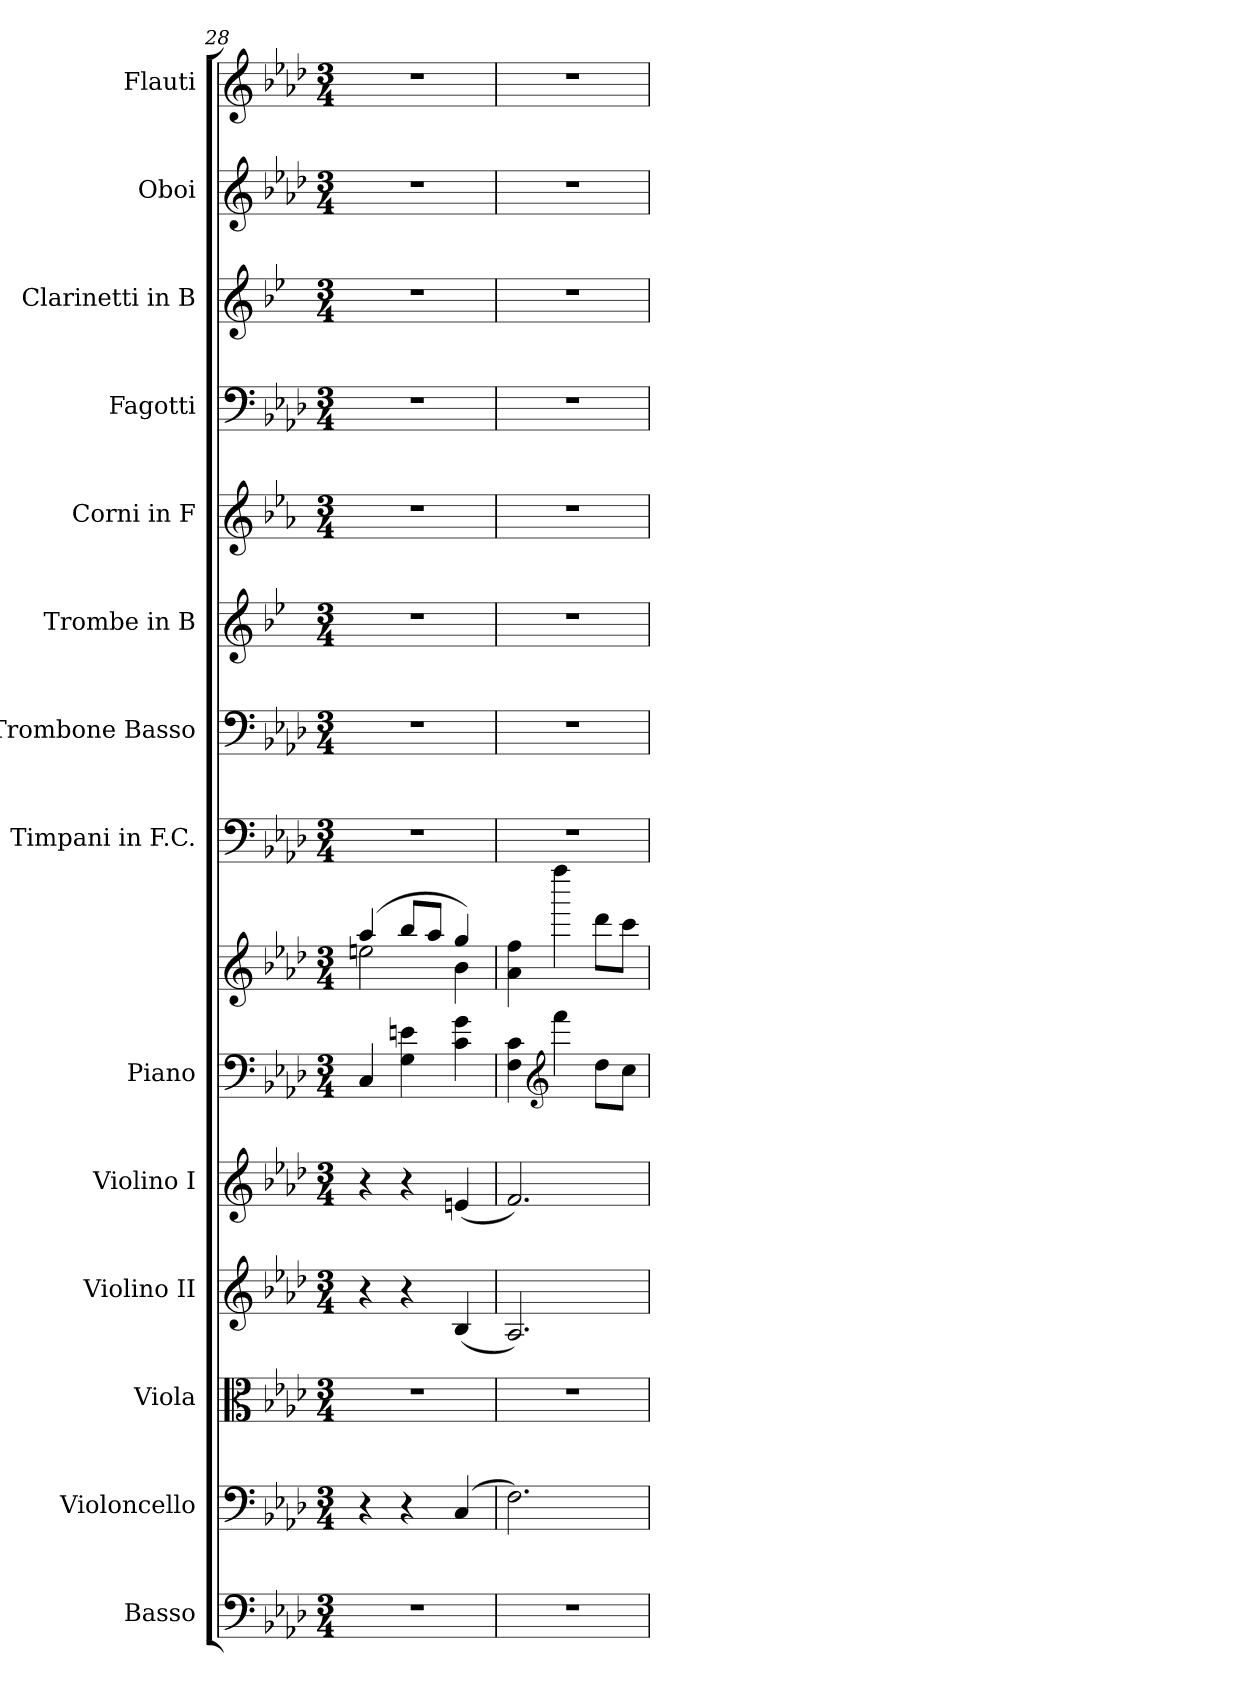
**kern	**kern	**kern	**kern	**kern	**kern	**kern	**kern	**kern	**kern	**kern	**kern	**kern	**kern	**kern
*part14	*part13	*part12	*part11	*part10	*part9	*part9	*part8	*part7	*part6	*part5	*part4	*part3	*part2	*part1
*staff15	*staff14	*staff13	*staff12	*staff11	*staff10	*staff9	*staff8	*staff7	*staff6	*staff5	*staff4	*staff3	*staff2	*staff1
*I"Basso	*I"Violoncello	*I"Viola	*I"Violino II	*I"Violino I	*I"Piano	*	*I"Timpani in F.C.	*I"Trombone Basso	*I"Trombe in B	*I"Corni in F	*I"Fagotti	*I"Clarinetti in B	*I"Oboi	*I"Flauti
*	*	*	*	*	*I'Pno.	*	*I'Timp.	*	*	*	*	*	*I'Ob.	*I'Fl.
*clefF4	*clefF4	*clefC3	*clefG2	*clefG2	*clefF4	*clefG2	*clefF4	*clefF4	*clefG2	*clefG2	*clefF4	*clefG2	*clefG2	*clefG2
*ITrd7c12	*	*	*	*	*	*	*	*	*ITrd1c2	*ITrd4c7	*	*ITrd1c2	*	*
*k[b-e-a-d-]	*k[b-e-a-d-]	*k[b-e-a-d-]	*k[b-e-a-d-]	*k[b-e-a-d-]	*k[b-e-a-d-]	*k[b-e-a-d-]	*k[b-e-a-d-]	*k[b-e-a-d-]	*k[b-e-a-d-]	*k[b-e-a-d-]	*k[b-e-a-d-]	*k[b-e-a-d-]	*k[b-e-a-d-]	*k[b-e-a-d-]
*M3/4	*M3/4	*M3/4	*M3/4	*M3/4	*M3/4	*M3/4	*M3/4	*M3/4	*M3/4	*M3/4	*M3/4	*M3/4	*M3/4	*M3/4
=28	=28	=28	=28	=28	=28	=28	=28	=28	=28	=28	=28	=28	=28	=28
*	*	*	*	*	*	*^	*	*	*	*	*	*	*	*
2.r	4r	2.r	4r	4r	4C/	(>4aa-/	2een\	2.r	2.r	2.r	2.r	2.r	2.r	2.r	2.r
.	4r	.	4r	4r	4G\ 4en\	8bb-/L	.	.	.	.	.	.	.	.	.
.	.	.	.	.	.	8aa-/J	.	.	.	.	.	.	.	.	.
.	(<4C/	.	(<4B-/	(<4en/	4c\ 4g\	4gg/)	4b-\	.	.	.	.	.	.	.	.
*	*	*	*	*	*	*v	*v	*	*	*	*	*	*	*	*
=29	=29	=29	=29	=29	=29	=29	=29	=29	=29	=29	=29	=29	=29	=29
2.r	2.F\)	2.r	2.A-/)	2.f/)	4F\ 4c\	4a-\ 4ff\	2.r	2.r	2.r	2.r	2.r	2.r	2.r	2.r
*	*	*	*	*	*clefG2	*	*	*	*	*	*	*	*	*
.	.	.	.	.	4fff\	4ffff\	.	.	.	.	.	.	.	.
.	.	.	.	.	8dd-\L	8ddd-\L	.	.	.	.	.	.	.	.
.	.	.	.	.	8cc\J	8ccc\J	.	.	.	.	.	.	.	.
=	=	=	=	=	=	=	=	=	=	=	=	=	=	=
*-	*-	*-	*-	*-	*-	*-	*-	*-	*-	*-	*-	*-	*-	*-
